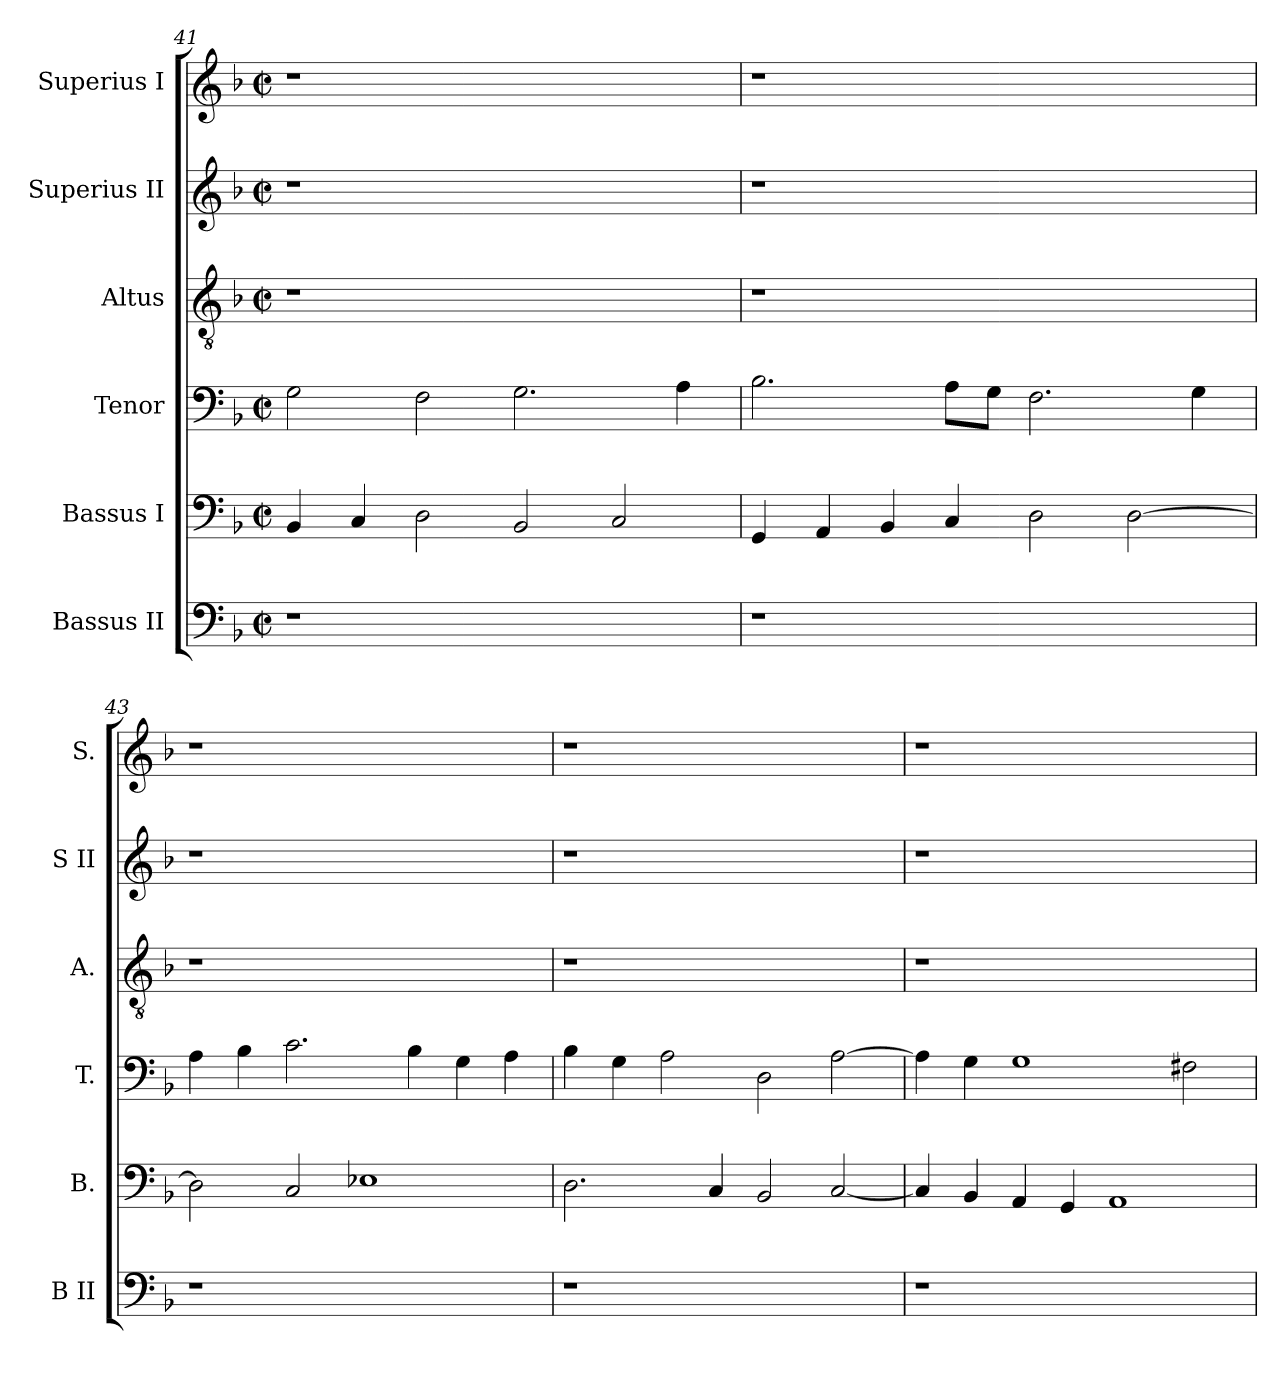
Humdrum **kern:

**kern	**kern	**kern	**kern	**kern	**kern
*part6	*part5	*part4	*part3	*part2	*part1
*staff6	*staff5	*staff4	*staff3	*staff2	*staff1
*I"Bassus II	*I"Bassus I	*I"Tenor	*I"Altus	*I"Superius II	*I"Superius I
*I'B II	*I'B.	*I'T.	*I'A.	*I'S II	*I'S.
*clefF4	*clefF4	*clefF4	*clefGv2	*clefG2	*clefG2
*	*	*	*ITrd7c12	*	*
*k[b-]	*k[b-]	*k[b-]	*k[b-]	*k[b-]	*k[b-]
*F:	*F:	*F:	*F:	*F:	*F:
*M2/2	*M2/2	*M2/2	*M2/2	*M2/2	*M2/2
*met(c|)	*met(c|)	*met(c|)	*met(c|)	*met(c|)	*met(c|)
=41	=41	=41	=41	=41	=41
!LO:N:vis=1	!	!	!LO:N:vis=1	!LO:N:vis=1	!LO:N:vis=1
1r	4BB-i/	2Gi\	1r	1r	1r
.	4Ci/	.	.	.	.
.	2Di\	2Fi\	.	.	.
1ryy	2BB-i/	2.Gi\	1ryy	1ryy	1ryy
.	2Ci/	.	.	.	.
.	.	4Ai\	.	.	.
=42	=42	=42	=42	=42	=42
!LO:N:vis=1	!	!	!LO:N:vis=1	!LO:N:vis=1	!LO:N:vis=1
1r	4GGi/	2.B-i\	1r	1r	1r
.	4AAi/	.	.	.	.
.	4BB-i/	.	.	.	.
.	4Ci/	8Ai\L	.	.	.
.	.	8Gi\J	.	.	.
1ryy	2Di\	2.Fi\	1ryy	1ryy	1ryy
.	[>2Di\	.	.	.	.
.	.	4Gi\	.	.	.
!!LO:LB:g=z
=43	=43	=43	=43	=43	=43
!LO:N:vis=1	!	!	!LO:N:vis=1	!LO:N:vis=1	!LO:N:vis=1
1r	2Di\]	4Ai\	1r	1r	1r
.	.	4B-i\	.	.	.
.	2Ci/	2.ci\	.	.	.
1ryy	1E-Xi	.	1ryy	1ryy	1ryy
.	.	4B-i\	.	.	.
.	.	4Gi\	.	.	.
.	.	4Ai\	.	.	.
=44	=44	=44	=44	=44	=44
!LO:N:vis=1	!	!	!LO:N:vis=1	!LO:N:vis=1	!LO:N:vis=1
1r	2.Di\	4B-i\	1r	1r	1r
.	.	4Gi\	.	.	.
.	.	2Ai\	.	.	.
.	4Ci/	.	.	.	.
1ryy	2BB-i/	2Di\	1ryy	1ryy	1ryy
.	[<2Ci/	[>2Ai\	.	.	.
=45	=45	=45	=45	=45	=45
!LO:N:vis=1	!	!	!LO:N:vis=1	!LO:N:vis=1	!LO:N:vis=1
1r	4Ci/]	4Ai\]	1r	1r	1r
.	4BB-i/	4Gi\	.	.	.
.	4AAi/	1Gi	.	.	.
.	4GGi/	.	.	.	.
1ryy	1AAi	.	1ryy	1ryy	1ryy
.	.	2F#Xi\	.	.	.
=	=	=	=	=	=
*-	*-	*-	*-	*-	*-
